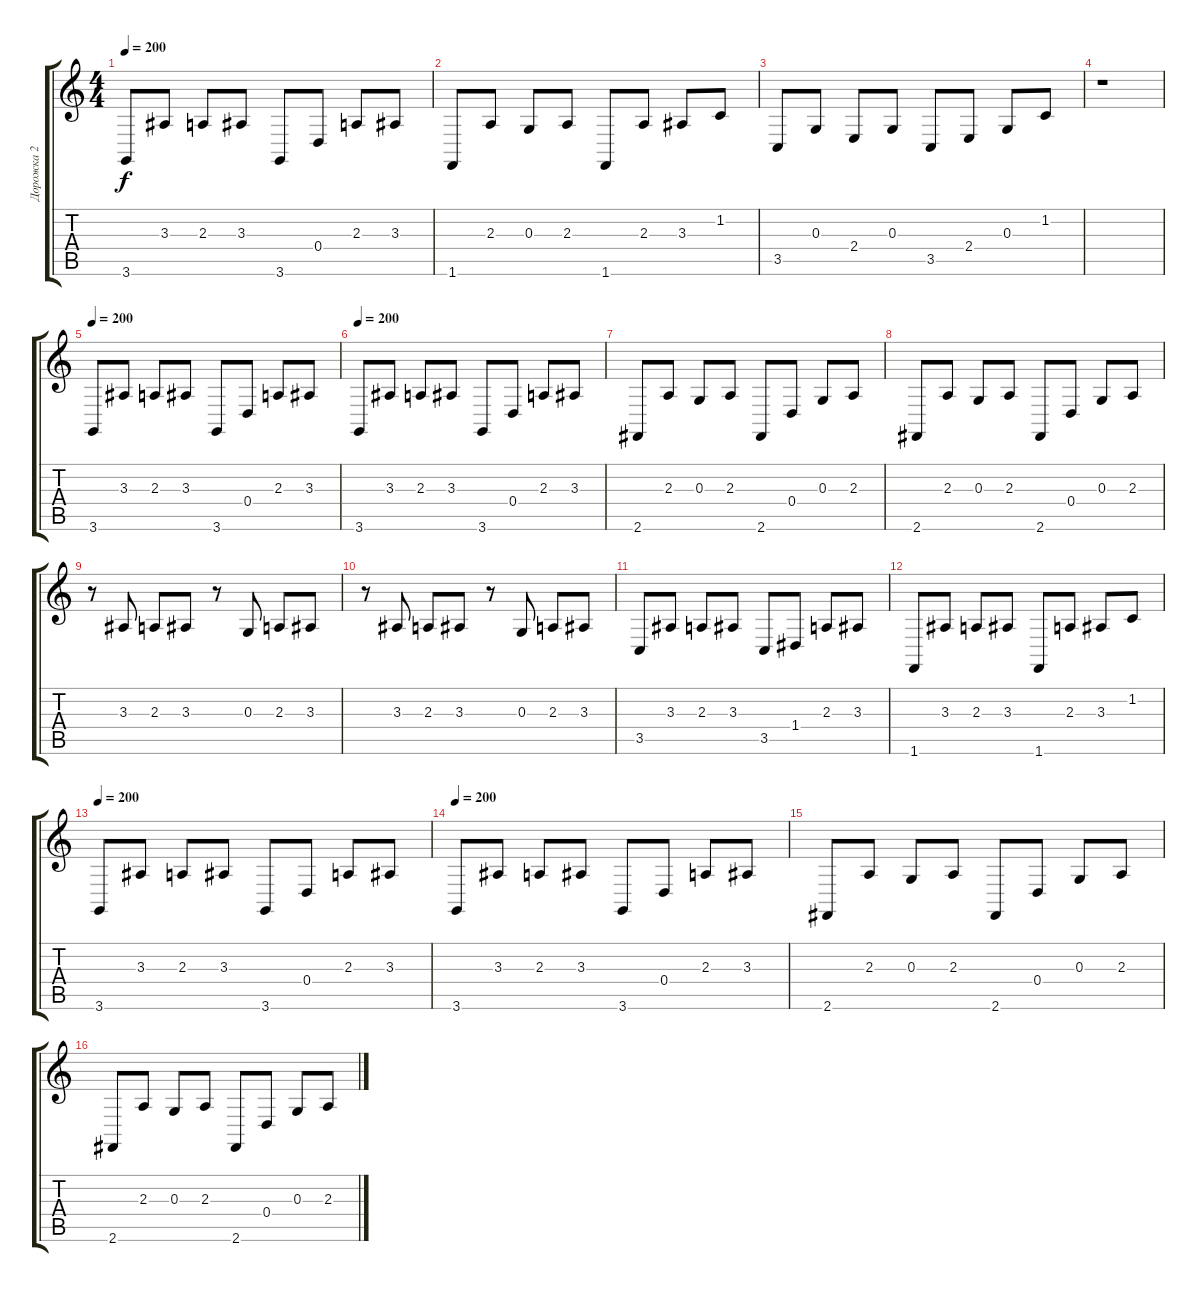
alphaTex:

\track ("Дорожка 2" "Дорожка 2") {instrument pizzicatostrings}
\staff {score tabs}
\tuning (E4 B3 G3 D3 A2 E2) {hide}
\ts (4 4)
\tempo 200
\clef g2
\ks c
3.6.8{dy f} 3.3.8 2.3.8 3.3.8 3.6.8 0.4.8 2.3.8 3.3.8 |
1.6.8 2.3.8 0.3.8 2.3.8 1.6.8 2.3.8 3.3.8 1.2.8 |
3.5.8 0.3.8 2.4.8 0.3.8 3.5.8 2.4.8 0.3.8 1.2.8 |
r.1 |
\tempo 200
3.6.8 3.3.8 2.3.8 3.3.8 3.6.8 0.4.8 2.3.8 3.3.8 |
\tempo 200
3.6.8 3.3.8 2.3.8 3.3.8 3.6.8 0.4.8 2.3.8 3.3.8 |
2.6.8 2.3.8 0.3.8 2.3.8 2.6.8 0.4.8 0.3.8 2.3.8 |
2.6.8 2.3.8 0.3.8 2.3.8 2.6.8 0.4.8 0.3.8 2.3.8 |
r.8 3.3.8 2.3.8 3.3.8 r.8 0.3.8 2.3.8 3.3.8 |
r.8 3.3.8 2.3.8 3.3.8 r.8 0.3.8 2.3.8 3.3.8 |
3.5.8 3.3.8 2.3.8 3.3.8 3.5.8 1.4.8 2.3.8 3.3.8 |
1.6.8 3.3.8 2.3.8 3.3.8 1.6.8 2.3.8 3.3.8 1.2.8 |
\tempo 200
3.6.8 3.3.8 2.3.8 3.3.8 3.6.8 0.4.8 2.3.8 3.3.8 |
\tempo 200
3.6.8 3.3.8 2.3.8 3.3.8 3.6.8 0.4.8 2.3.8 3.3.8 |
2.6.8 2.3.8 0.3.8 2.3.8 2.6.8 0.4.8 0.3.8 2.3.8 |
2.6.8 2.3.8 0.3.8 2.3.8 2.6.8 0.4.8 0.3.8 2.3.8
